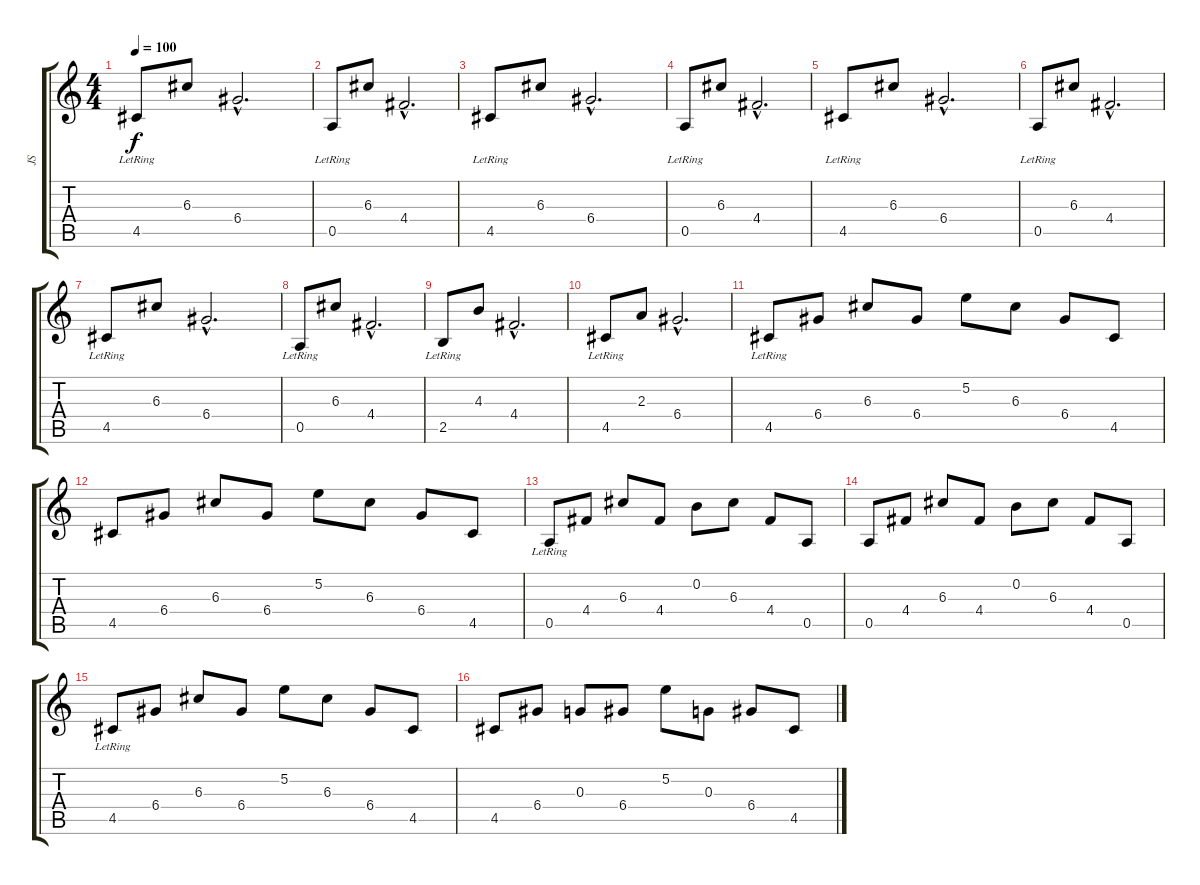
\track ("JS" "JS") {instrument distortionguitar}
\staff {score tabs}
\tuning (E4 B3 G3 D3 A2 D2) {hide}
\ts (4 4)
\tempo 100
\clef g2
\ks c
4.5{lr}.8{dy f instrument distortionguitar} 6.3.8 6.4{hac}.2{d} |
0.5{lr}.8 6.3.8 4.4{hac}.2{d} |
4.5{lr}.8 6.3.8 6.4{hac}.2{d} |
0.5{lr}.8 6.3.8 4.4{hac}.2{d} |
4.5{lr}.8 6.3.8 6.4{hac}.2{d} |
0.5{lr}.8 6.3.8 4.4{hac}.2{d} |
4.5{lr}.8 6.3.8 6.4{hac}.2{d} |
0.5{lr}.8 6.3.8 4.4{hac}.2{d} |
2.5{lr}.8 4.3.8 4.4{hac}.2{d} |
4.5{lr}.8 2.3.8 6.4{hac}.2{d} |
4.5{lr}.8 6.4.8 6.3.8 6.4.8 5.2.8 6.3.8 6.4.8 4.5.8 |
4.5.8 6.4.8 6.3.8 6.4.8 5.2.8 6.3.8 6.4.8 4.5.8 |
0.5{lr}.8 4.4.8 6.3.8 4.4.8 0.2.8 6.3.8 4.4.8 0.5.8 |
0.5.8 4.4.8 6.3.8 4.4.8 0.2.8 6.3.8 4.4.8 0.5.8 |
4.5{lr}.8 6.4.8 6.3.8 6.4.8 5.2.8 6.3.8 6.4.8 4.5.8 |
4.5.8 6.4.8 0.3.8 6.4.8 5.2.8 0.3.8 6.4.8 4.5.8
